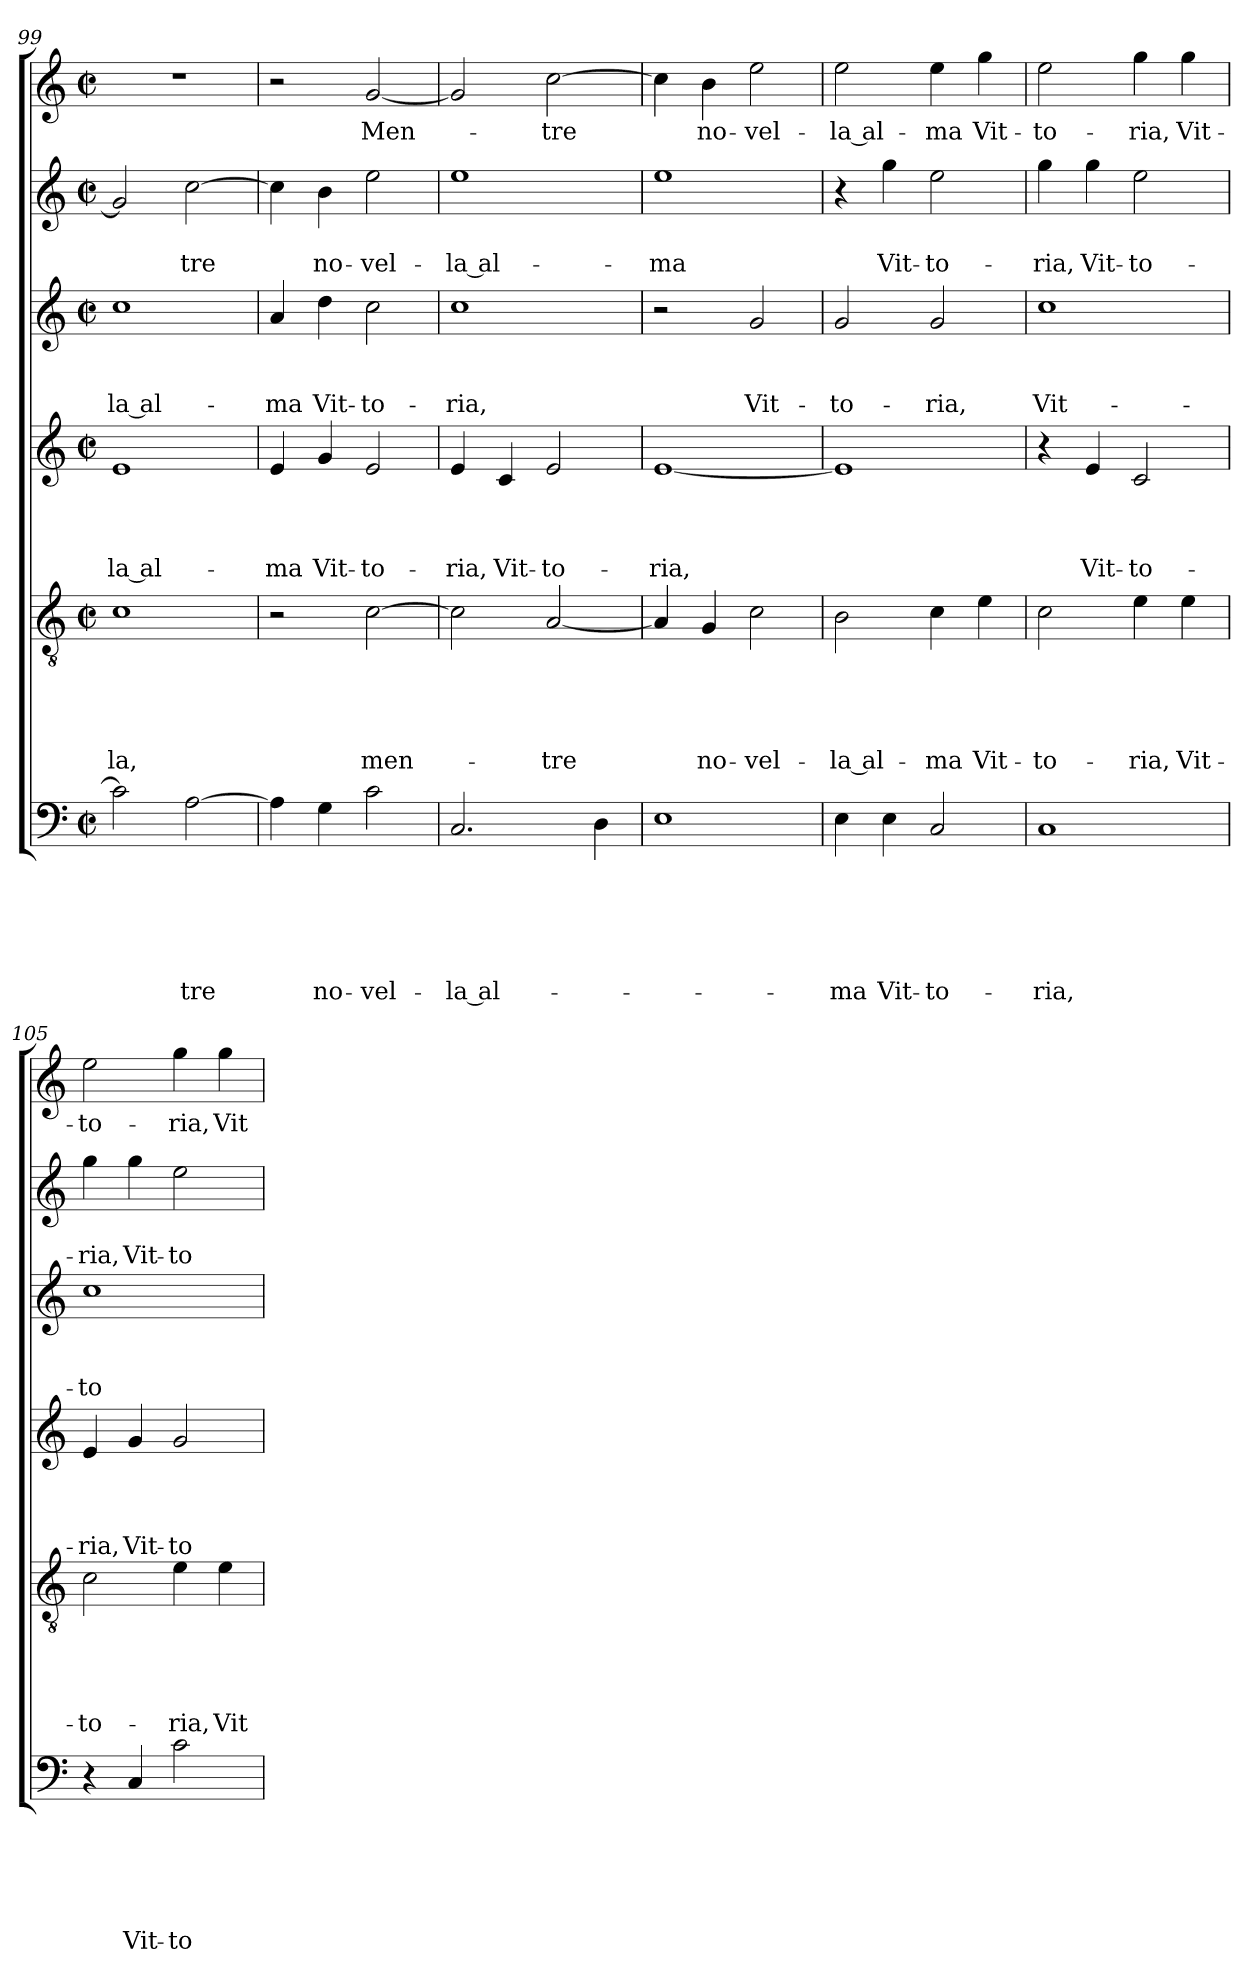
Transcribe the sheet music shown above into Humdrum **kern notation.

**kern	**text	**text	**text	**text	**text	**text	**kern	**text	**text	**text	**text	**text	**kern	**text	**text	**text	**text	**kern	**text	**text	**text	**kern	**text	**text	**kern	**text
*part6	*part6	*part6	*part6	*part6	*part6	*part6	*part5	*part5	*part5	*part5	*part5	*part5	*part4	*part4	*part4	*part4	*part4	*part3	*part3	*part3	*part3	*part2	*part2	*part2	*part1	*part1
*staff6	*staff6	*staff6	*staff6	*staff6	*staff6	*staff6	*staff5	*staff5	*staff5	*staff5	*staff5	*staff5	*staff4	*staff4	*staff4	*staff4	*staff4	*staff3	*staff3	*staff3	*staff3	*staff2	*staff2	*staff2	*staff1	*staff1
*clefF4	*	*	*	*	*	*	*clefGv2	*	*	*	*	*	*clefG2	*	*	*	*	*clefG2	*	*	*	*clefG2	*	*	*clefG2	*
*k[]	*	*	*	*	*	*	*k[]	*	*	*	*	*	*k[]	*	*	*	*	*k[]	*	*	*	*k[]	*	*	*k[]	*
*C:	*	*	*	*	*	*	*C:	*	*	*	*	*	*C:	*	*	*	*	*C:	*	*	*	*C:	*	*	*C:	*
*M2/2	*	*	*	*	*	*	*M2/2	*	*	*	*	*	*M2/2	*	*	*	*	*M2/2	*	*	*	*M2/2	*	*	*M2/2	*
*met(c|)	*	*	*	*	*	*	*met(c|)	*	*	*	*	*	*met(c|)	*	*	*	*	*met(c|)	*	*	*	*met(c|)	*	*	*met(c|)	*
=99	=99	=99	=99	=99	=99	=99	=99	=99	=99	=99	=99	=99	=99	=99	=99	=99	=99	=99	=99	=99	=99	=99	=99	=99	=99	=99
!	!	!	!	!	!	!	!	!	!	!	!	!LO:LY:b	!	!	!	!	!LO:LY:b	!	!	!	!LO:LY:b	!	!	!	!	!
2c\]	.	.	.	.	.	.	1c	.	.	.	.	-la,	1e	.	.	.	-la al-	1cc	.	.	-la al-	2g/]	.	.	1r	.
!	!	!	!	!	!	!LO:LY:b	!	!	!	!	!	!	!	!	!	!	!	!	!	!	!	!	!	!LO:LY:b	!	!
[2A\	.	.	.	.	.	-tre	.	.	.	.	.	.	.	.	.	.	.	.	.	.	.	[2cc\	.	-tre	.	.
=100	=100	=100	=100	=100	=100	=100	=100	=100	=100	=100	=100	=100	=100	=100	=100	=100	=100	=100	=100	=100	=100	=100	=100	=100	=100	=100
!	!	!	!	!	!	!	!	!	!	!	!	!	!	!	!	!	!LO:LY:b	!	!	!	!LO:LY:b	!	!	!	!	!
4A\]	.	.	.	.	.	.	2r	.	.	.	.	.	4e/	.	.	.	-ma	4a/	.	.	-ma	4cc\]	.	.	2r	.
!	!	!	!	!	!	!LO:LY:b	!	!	!	!	!	!	!	!	!	!	!LO:LY:b	!	!	!	!LO:LY:b	!	!	!LO:LY:b	!	!
4G\	.	.	.	.	.	no-	.	.	.	.	.	.	4g/	.	.	.	Vit-	4dd\	.	.	Vit-	4b\	.	no-	.	.
!	!	!	!	!	!	!LO:LY:b	!	!	!	!	!	!LO:LY:b	!	!	!	!	!LO:LY:b	!	!	!	!LO:LY:b	!	!	!LO:LY:b	!	!LO:LY:b
2c\	.	.	.	.	.	-vel-	[2c\	.	.	.	.	men-	2e/	.	.	.	-to-	2cc\	.	.	-to-	2ee\	.	-vel-	[2g/	Men-
=101	=101	=101	=101	=101	=101	=101	=101	=101	=101	=101	=101	=101	=101	=101	=101	=101	=101	=101	=101	=101	=101	=101	=101	=101	=101	=101
!	!	!	!	!	!	!LO:LY:b	!	!	!	!	!	!	!	!	!	!	!LO:LY:b	!	!	!	!LO:LY:b	!	!	!LO:LY:b	!	!
2.C/	.	.	.	.	.	-la al-	2c\]	.	.	.	.	.	4e/	.	.	.	-ria,	1cc	.	.	-ria,	1ee	.	-la al-	2g/]	.
!	!	!	!	!	!	!	!	!	!	!	!	!	!	!	!	!	!LO:LY:b	!	!	!	!	!	!	!	!	!
.	.	.	.	.	.	.	.	.	.	.	.	.	4c/	.	.	.	Vit-	.	.	.	.	.	.	.	.	.
!	!	!	!	!	!	!	!	!	!	!	!	!LO:LY:b	!	!	!	!	!LO:LY:b	!	!	!	!	!	!	!	!	!LO:LY:b
.	.	.	.	.	.	.	[2A/	.	.	.	.	-tre	2e/	.	.	.	-to-	.	.	.	.	.	.	.	[2cc\	-tre
4D\	.	.	.	.	.	.	.	.	.	.	.	.	.	.	.	.	.	.	.	.	.	.	.	.	.	.
=102	=102	=102	=102	=102	=102	=102	=102	=102	=102	=102	=102	=102	=102	=102	=102	=102	=102	=102	=102	=102	=102	=102	=102	=102	=102	=102
!	!	!	!	!	!	!	!	!	!	!	!	!	!	!	!	!	!LO:LY:b	!	!	!	!	!	!	!LO:LY:b	!	!
1E	.	.	.	.	.	.	4A/]	.	.	.	.	.	[1e	.	.	.	-ria,	2r	.	.	.	1ee	.	-ma	4cc\]	.
!	!	!	!	!	!	!	!	!	!	!	!	!LO:LY:b	!	!	!	!	!	!	!	!	!	!	!	!	!	!LO:LY:b
.	.	.	.	.	.	.	4G/	.	.	.	.	no-	.	.	.	.	.	.	.	.	.	.	.	.	4b\	no-
!	!	!	!	!	!	!	!	!	!	!	!	!LO:LY:b	!	!	!	!	!	!	!	!	!LO:LY:b	!	!	!	!	!LO:LY:b
.	.	.	.	.	.	.	2c\	.	.	.	.	-vel-	.	.	.	.	.	2g/	.	.	Vit-	.	.	.	2ee\	-vel-
=103	=103	=103	=103	=103	=103	=103	=103	=103	=103	=103	=103	=103	=103	=103	=103	=103	=103	=103	=103	=103	=103	=103	=103	=103	=103	=103
!	!	!	!	!	!	!LO:LY:b	!	!	!	!	!	!LO:LY:b	!	!	!	!	!	!	!	!	!LO:LY:b	!	!	!	!	!LO:LY:b
4E\	.	.	.	.	.	-ma	2B\	.	.	.	.	-la al-	1e]	.	.	.	.	2g/	.	.	-to-	4r	.	.	2ee\	-la al-
!	!	!	!	!	!	!LO:LY:b	!	!	!	!	!	!	!	!	!	!	!	!	!	!	!	!	!	!LO:LY:b	!	!
4E\	.	.	.	.	.	Vit-	.	.	.	.	.	.	.	.	.	.	.	.	.	.	.	4gg\	.	Vit-	.	.
!	!	!	!	!	!	!LO:LY:b	!	!	!	!	!	!LO:LY:b	!	!	!	!	!	!	!	!	!LO:LY:b	!	!	!LO:LY:b	!	!LO:LY:b
2C/	.	.	.	.	.	-to-	4c\	.	.	.	.	-ma	.	.	.	.	.	2g/	.	.	-ria,	2ee\	.	-to-	4ee\	-ma
!	!	!	!	!	!	!	!	!	!	!	!	!LO:LY:b	!	!	!	!	!	!	!	!	!	!	!	!	!	!LO:LY:b
.	.	.	.	.	.	.	4e\	.	.	.	.	Vit-	.	.	.	.	.	.	.	.	.	.	.	.	4gg\	Vit-
!!LO:LB:g=z
=104	=104	=104	=104	=104	=104	=104	=104	=104	=104	=104	=104	=104	=104	=104	=104	=104	=104	=104	=104	=104	=104	=104	=104	=104	=104	=104
!	!	!	!	!	!	!LO:LY:b	!	!	!	!	!	!LO:LY:b	!	!	!	!	!	!	!	!	!LO:LY:b	!	!	!LO:LY:b	!	!LO:LY:b
1C	.	.	.	.	.	-ria,	2c\	.	.	.	.	-to-	4r	.	.	.	.	1cc	.	.	Vit-	4gg\	.	-ria,	2ee\	-to-
!	!	!	!	!	!	!	!	!	!	!	!	!	!	!	!	!	!LO:LY:b	!	!	!	!	!	!	!LO:LY:b	!	!
.	.	.	.	.	.	.	.	.	.	.	.	.	4e/	.	.	.	Vit-	.	.	.	.	4gg\	.	Vit-	.	.
!	!	!	!	!	!	!	!	!	!	!	!	!LO:LY:b	!	!	!	!	!LO:LY:b	!	!	!	!	!	!	!LO:LY:b	!	!LO:LY:b
.	.	.	.	.	.	.	4e\	.	.	.	.	-ria,	2c/	.	.	.	-to-	.	.	.	.	2ee\	.	-to-	4gg\	-ria,
!	!	!	!	!	!	!	!	!	!	!	!	!LO:LY:b	!	!	!	!	!	!	!	!	!	!	!	!	!	!LO:LY:b
.	.	.	.	.	.	.	4e\	.	.	.	.	Vit-	.	.	.	.	.	.	.	.	.	.	.	.	4gg\	Vit-
=105	=105	=105	=105	=105	=105	=105	=105	=105	=105	=105	=105	=105	=105	=105	=105	=105	=105	=105	=105	=105	=105	=105	=105	=105	=105	=105
!	!	!	!	!	!	!	!	!	!	!	!	!LO:LY:b	!	!	!	!	!LO:LY:b	!	!	!	!LO:LY:b	!	!	!LO:LY:b	!	!LO:LY:b
4r	.	.	.	.	.	.	2c\	.	.	.	.	-to-	4e/	.	.	.	-ria,	1cc	.	.	-to-	4gg\	.	-ria,	2ee\	-to-
!	!	!	!	!	!	!LO:LY:b	!	!	!	!	!	!	!	!	!	!	!LO:LY:b	!	!	!	!	!	!	!LO:LY:b	!	!
4C/	.	.	.	.	.	Vit-	.	.	.	.	.	.	4g/	.	.	.	Vit-	.	.	.	.	4gg\	.	Vit-	.	.
!	!	!	!	!	!	!LO:LY:b	!	!	!	!	!	!LO:LY:b	!	!	!	!	!LO:LY:b	!	!	!	!	!	!	!LO:LY:b	!	!LO:LY:b
2c\	.	.	.	.	.	-to-	4e\	.	.	.	.	-ria,	2g/	.	.	.	-to-	.	.	.	.	2ee\	.	-to-	4gg\	-ria,
!	!	!	!	!	!	!	!	!	!	!	!	!LO:LY:b	!	!	!	!	!	!	!	!	!	!	!	!	!	!LO:LY:b
.	.	.	.	.	.	.	4e\	.	.	.	.	Vit-	.	.	.	.	.	.	.	.	.	.	.	.	4gg\	Vit-
=	=	=	=	=	=	=	=	=	=	=	=	=	=	=	=	=	=	=	=	=	=	=	=	=	=	=
*-	*-	*-	*-	*-	*-	*-	*-	*-	*-	*-	*-	*-	*-	*-	*-	*-	*-	*-	*-	*-	*-	*-	*-	*-	*-	*-
